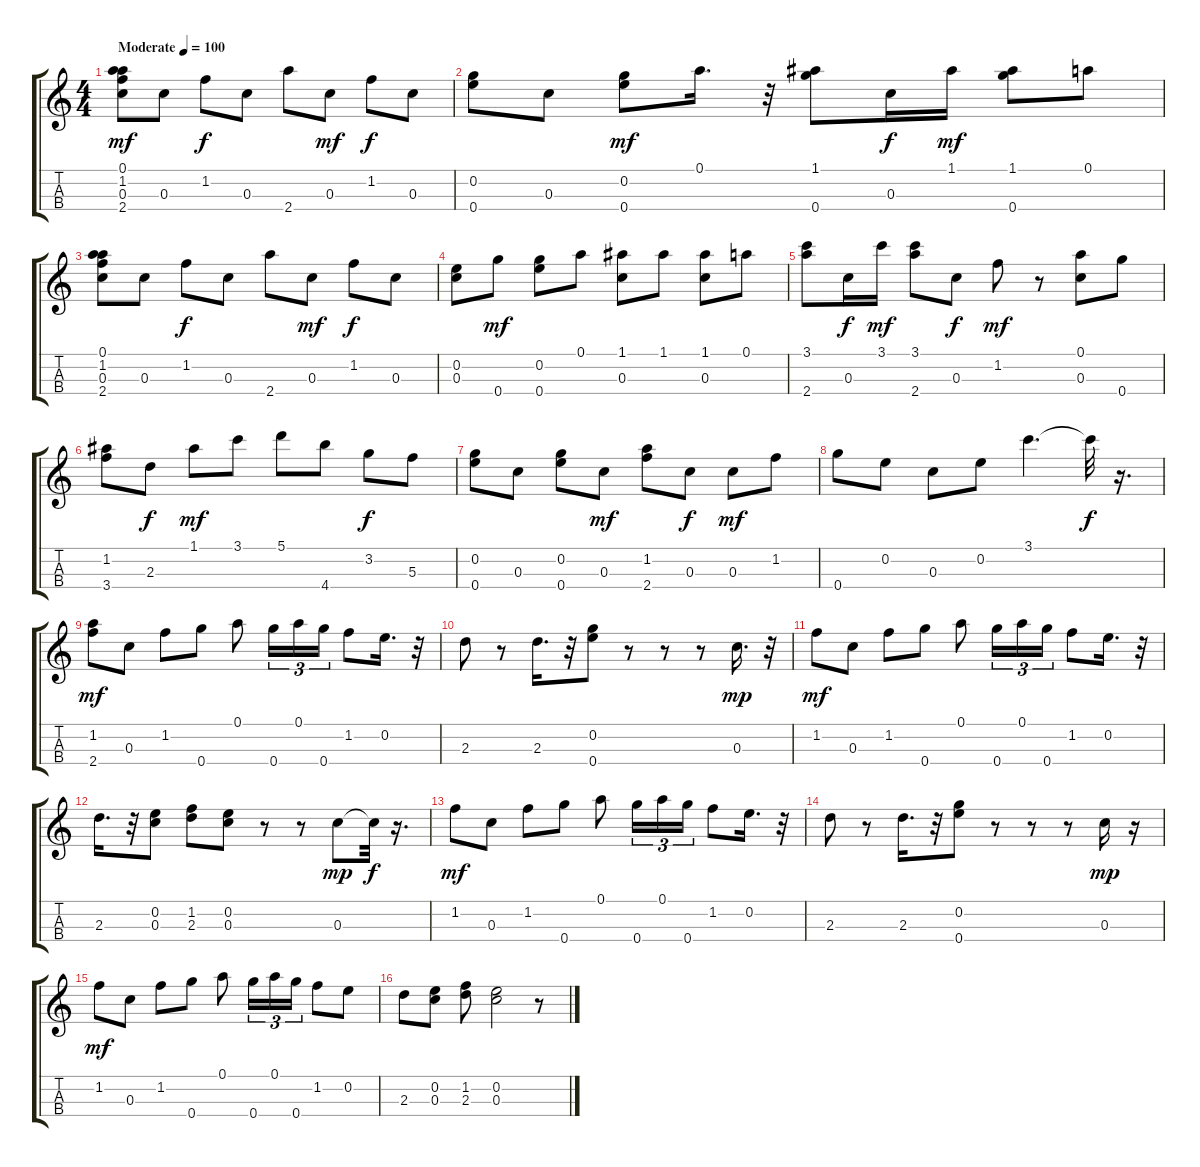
\track "" {instrument acousticguitarsteel}
\staff {score tabs}
\tuning (A4 E4 C4 G4) {hide}
\ts (4 4)
\tempo (100 "Moderate")
\clef g2
\ks c
(0.1 1.2 0.3 2.4).8{dy mf instrument acousticguitarsteel} 0.3.8 1.2.8{dy f} 0.3.8 2.4.8 0.3.8{dy mf} 1.2.8{dy f} 0.3.8 |
(0.2 0.4).8 0.3.8 (0.2 0.4).8{dy mf} 0.1.16{d} r.32 (1.1 0.4).8 0.3.16{dy f} 1.1.16{dy mf} (1.1 0.4).8 0.1.8 |
(0.1 1.2 0.3 2.4).8 0.3.8 1.2.8{dy f} 0.3.8 2.4.8 0.3.8{dy mf} 1.2.8{dy f} 0.3.8 |
(0.2 0.3).8 0.4.8{dy mf} (0.2 0.4).8 0.1.8 (1.1 0.3).8 1.1.8 (1.1 0.3).8 0.1.8 |
(3.1 2.4).8 0.3.16{dy f} 3.1.16{dy mf} (3.1 2.4).8 0.3.8{dy f} 1.2.8{dy mf} r.8 (0.1 0.3).8 0.4.8 |
(1.2 3.4).8 2.3.8{dy f} 1.1.8{dy mf} 3.1.8 5.1.8 4.4.8 3.2.8{dy f} 5.3.8 |
(0.2 0.4).8 0.3.8 (0.2 0.4).8 0.3.8{dy mf} (1.2 2.4).8 0.3.8{dy f} 0.3.8{dy mf} 1.2.8 |
0.4.8 0.2.8 0.3.8 0.2.8 3.1.4{d} 3.1{t}.32{dy f} r.16{d} |
(1.2 2.4).8{dy mf} 0.3.8 1.2.8 0.4.8 0.1.8 0.4.16{tu (3 2)} 0.1.16{tu (3 2)} 0.4.16{tu (3 2)} 1.2.8 0.2.16{d} r.32 |
2.3.8 r.8 2.3.16{d} r.32 (0.2 0.4).8 r.8 r.8 r.8 0.3.16{d dy mp} r.32 |
1.2.8{dy mf} 0.3.8 1.2.8 0.4.8 0.1.8 0.4.16{tu (3 2)} 0.1.16{tu (3 2)} 0.4.16{tu (3 2)} 1.2.8 0.2.16{d} r.32 |
2.3.16{d} r.32 (0.2 0.3).8 (1.2 2.3).8 (0.2 0.3).8 r.8 r.8 0.3.8{dy mp} 0.3{t}.32{dy f} r.16{d} |
1.2.8{dy mf} 0.3.8 1.2.8 0.4.8 0.1.8 0.4.16{tu (3 2)} 0.1.16{tu (3 2)} 0.4.16{tu (3 2)} 1.2.8 0.2.16{d} r.32 |
2.3.8 r.8 2.3.16{d} r.32 (0.2 0.4).8 r.8 r.8 r.8 0.3.16{dy mp} r.16 |
1.2.8{dy mf} 0.3.8 1.2.8 0.4.8 0.1.8 0.4.16{tu (3 2)} 0.1.16{tu (3 2)} 0.4.16{tu (3 2)} 1.2.8 0.2.8 |
2.3.8 (0.2 0.3).8 (1.2 2.3).8 (0.2 0.3).2 r.8
